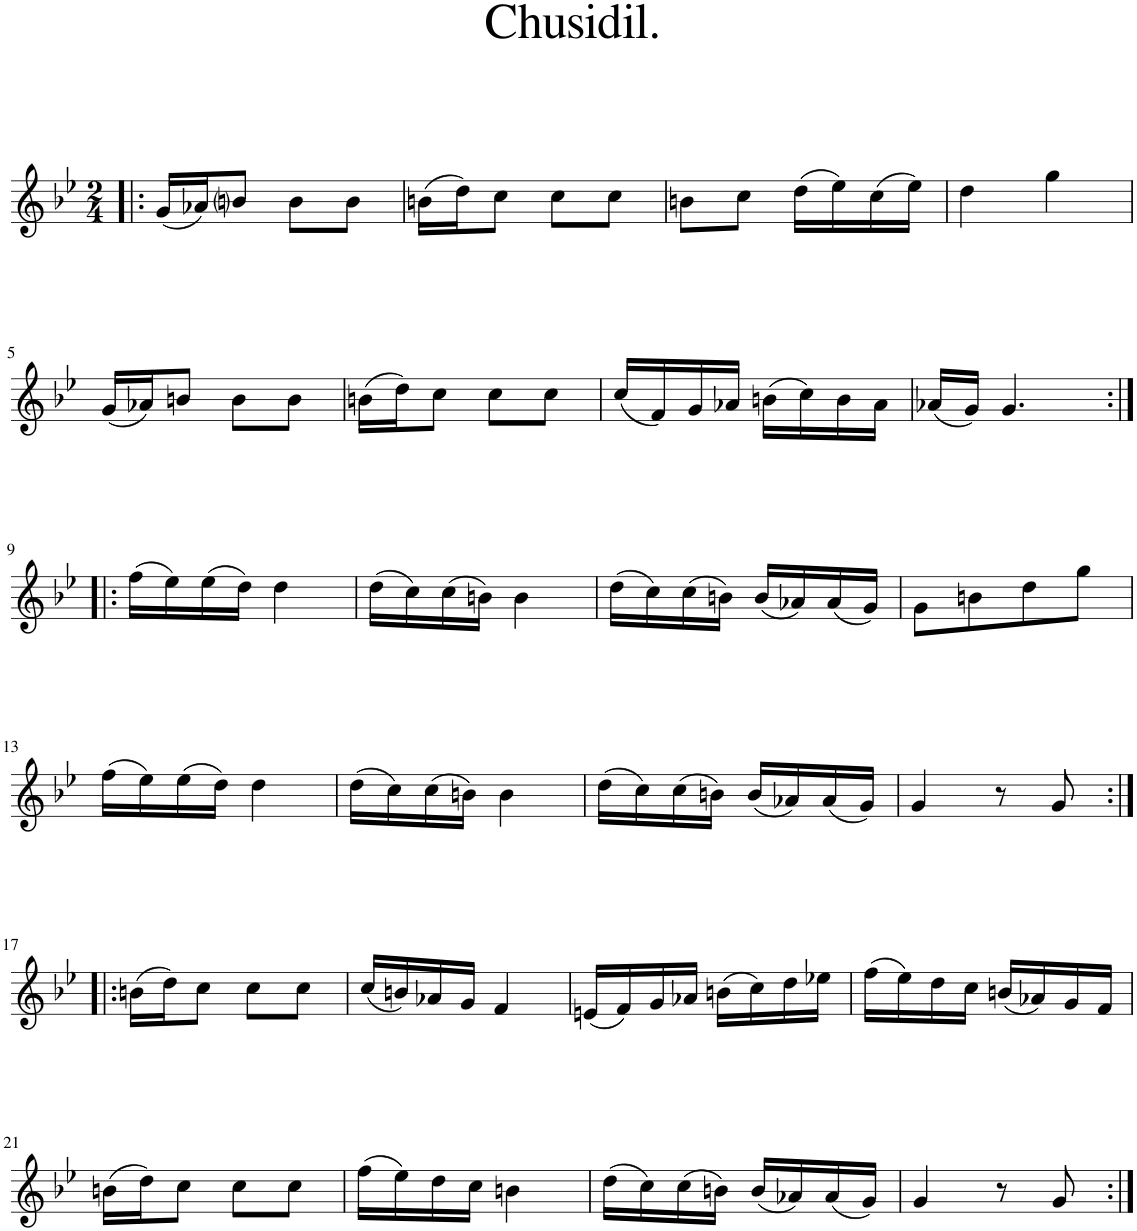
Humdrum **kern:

**kern
*part1
*staff1
*I"Piano
*I'Pno.
*clefG2
*k[b-e-]
*C:dor
*M2/4
=1!|:
(16g/LL
16a-X/J)
8bni/J
8b\L
8b\J
=2
(16bn\LL
16dd\J)
8cc\J
8cc\L
8cc\J
=3
8bn\L
8cc\J
(16dd\LL
16ee-\)
(16cc\
16ee-\JJ)
=4
4dd\
4gg\
!!LO:LB:g=z
=5
(16g/LL
16a-X/J)
8bn/J
8b\L
8b\J
=6
(16bn\LL
16dd\J)
8cc\J
8cc\L
8cc\J
=7
(16cc/LL
16f/)
16g/
16a-X/JJ
(16bn\LL
16cc\)
16b\
16a-\JJ
=8
(16a-X/LL
16g/JJ)
4.g/
!!LO:LB:g=z
=9:|!|:
(16ff\LL
16ee-\)
(16ee-\
16dd\JJ)
4dd\
=10
(16dd\LL
16cc\)
(16cc\
16bn\JJ)
4b\
=11
(16dd\LL
16cc\)
(16cc\
16bn\JJ)
(16b/LL
16a-X/)
(16a-/
16g/JJ)
=12
8g\L
8bn\
8dd\
8gg\J
!!LO:LB:g=z
=13
(16ff\LL
16ee-\)
(16ee-\
16dd\JJ)
4dd\
=14
(16dd\LL
16cc\)
(16cc\
16bn\JJ)
4b\
=15
(16dd\LL
16cc\)
(16cc\
16bn\JJ)
(16b/LL
16a-X/)
(16a-/
16g/JJ)
=16
4g/
8r
8g/
!!LO:LB:g=z
=17:|!|:
(16bn\LL
16dd\J)
8cc\J
8cc\L
8cc\J
=18
(16cc/LL
16bn/)
16a-X/
16g/JJ
4f/
=19
(16en/LL
16f/)
16g/
16a-X/JJ
(16bn\LL
16cc\)
16dd\
16ee-X\JJ
=20
(16ff\LL
16ee-\)
16dd\
16cc\JJ
(16bn/LL
16a-X/)
16g/
16f/JJ
!!LO:LB:g=z
=21
(16bn\LL
16dd\J)
8cc\J
8cc\L
8cc\J
=22
(16ff\LL
16ee-\)
16dd\
16cc\JJ
4bn\
=23
(16dd\LL
16cc\)
(16cc\
16bn\JJ)
(16b/LL
16a-X/)
(16a-/
16g/JJ)
=24
4g/
8r
8g/
=:|!
*-
